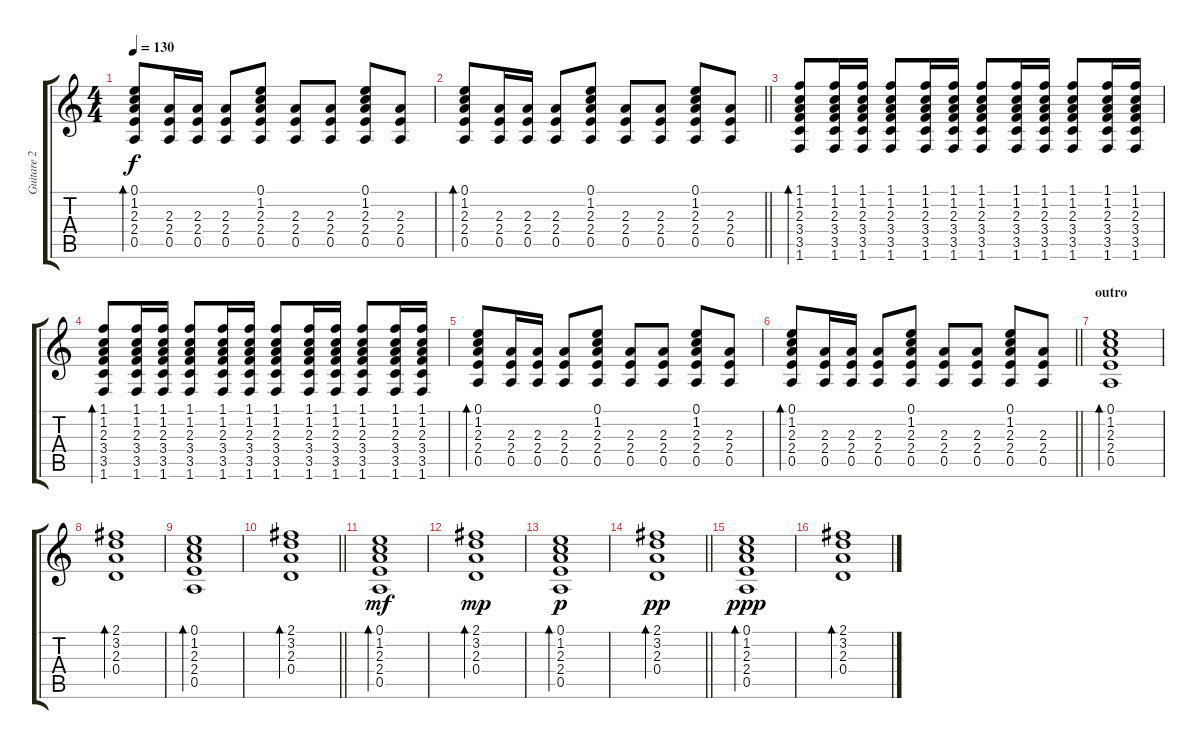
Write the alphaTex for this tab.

\track ("Guitare 2" "Guitare 2") {instrument acousticguitarsteel}
\staff {score tabs}
\tuning (E4 B3 G3 D3 A2 E2) {hide}
\ts (4 4)
\tempo 130
\clef g2
\ks c
(0.1 1.2 2.3 2.4 0.5).8{bd 120 dy f} (2.3 2.4 0.5).16 (2.3 2.4 0.5).16 (2.3 2.4 0.5).8 (0.1 1.2 2.3 2.4 0.5).8 (2.3 2.4 0.5).8 (2.3 2.4 0.5).8 (0.1 1.2 2.3 2.4 0.5).8 (2.3 2.4 0.5).8 |
\barLineRight lightlight
(0.1 1.2 2.3 2.4 0.5).8{bd 120} (2.3 2.4 0.5).16 (2.3 2.4 0.5).16 (2.3 2.4 0.5).8 (0.1 1.2 2.3 2.4 0.5).8 (2.3 2.4 0.5).8 (2.3 2.4 0.5).8 (0.1 1.2 2.3 2.4 0.5).8 (2.3 2.4 0.5).8 |
(1.1 1.2 2.3 3.4 3.5 1.6).8{bd 120} (1.1 1.2 2.3 3.4 3.5 1.6).16 (1.1 1.2 2.3 3.4 3.5 1.6).16 (1.1 1.2 2.3 3.4 3.5 1.6).8 (1.1 1.2 2.3 3.4 3.5 1.6).16 (1.1 1.2 2.3 3.4 3.5 1.6).16 (1.1 1.2 2.3 3.4 3.5 1.6).8 (1.1 1.2 2.3 3.4 3.5 1.6).16 (1.1 1.2 2.3 3.4 3.5 1.6).16 (1.1 1.2 2.3 3.4 3.5 1.6).8 (1.1 1.2 2.3 3.4 3.5 1.6).16 (1.1 1.2 2.3 3.4 3.5 1.6).16 |
(1.1 1.2 2.3 3.4 3.5 1.6).8{bd 120} (1.1 1.2 2.3 3.4 3.5 1.6).16 (1.1 1.2 2.3 3.4 3.5 1.6).16 (1.1 1.2 2.3 3.4 3.5 1.6).8 (1.1 1.2 2.3 3.4 3.5 1.6).16 (1.1 1.2 2.3 3.4 3.5 1.6).16 (1.1 1.2 2.3 3.4 3.5 1.6).8 (1.1 1.2 2.3 3.4 3.5 1.6).16 (1.1 1.2 2.3 3.4 3.5 1.6).16 (1.1 1.2 2.3 3.4 3.5 1.6).8 (1.1 1.2 2.3 3.4 3.5 1.6).16 (1.1 1.2 2.3 3.4 3.5 1.6).16 |
(0.1 1.2 2.3 2.4 0.5).8{bd 120} (2.3 2.4 0.5).16 (2.3 2.4 0.5).16 (2.3 2.4 0.5).8 (0.1 1.2 2.3 2.4 0.5).8 (2.3 2.4 0.5).8 (2.3 2.4 0.5).8 (0.1 1.2 2.3 2.4 0.5).8 (2.3 2.4 0.5).8 |
\barLineRight lightlight
(0.1 1.2 2.3 2.4 0.5).8{bd 120} (2.3 2.4 0.5).16 (2.3 2.4 0.5).16 (2.3 2.4 0.5).8 (0.1 1.2 2.3 2.4 0.5).8 (2.3 2.4 0.5).8 (2.3 2.4 0.5).8 (0.1 1.2 2.3 2.4 0.5).8 (2.3 2.4 0.5).8 |
\section ("" "outro")
(0.1 1.2 2.3 2.4 0.5).1{bd 120} |
(2.1 3.2 2.3 0.4).1{bd 120} |
(0.1 1.2 2.3 2.4 0.5).1{bd 120} |
\barLineRight lightlight
(2.1 3.2 2.3 0.4).1{bd 120} |
(0.1 1.2 2.3 2.4 0.5).1{bd 120 dy mf} |
(2.1 3.2 2.3 0.4).1{bd 120 dy mp} |
(0.1 1.2 2.3 2.4 0.5).1{bd 120 dy p} |
\barLineRight lightlight
(2.1 3.2 2.3 0.4).1{bd 120 dy pp} |
(0.1 1.2 2.3 2.4 0.5).1{bd 120 dy ppp} |
(2.1 3.2 2.3 0.4).1{bd 120}
